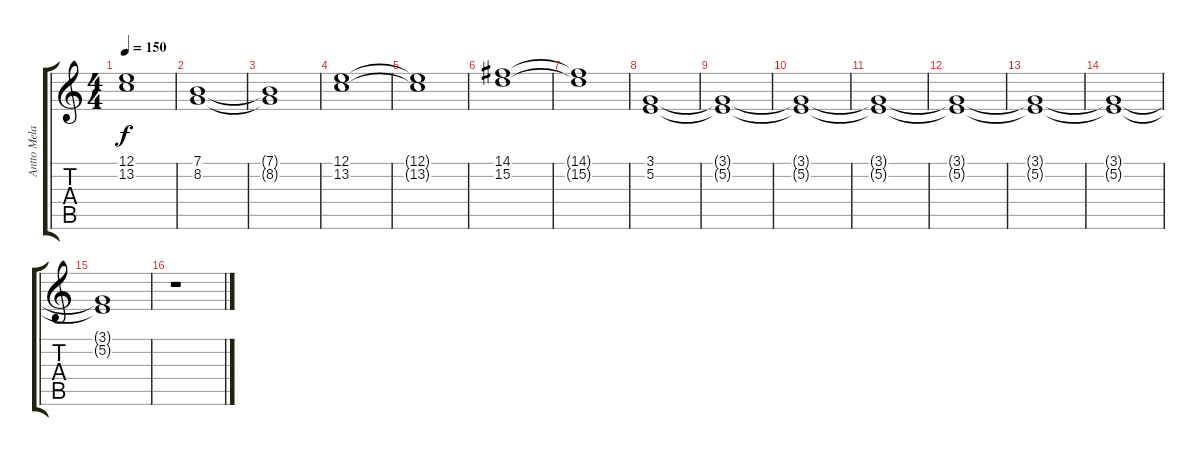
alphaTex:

\track ("Antto Melasniemi (Keyboard)" "Antto Mela") {instrument churchorgan}
\staff {score tabs}
\tuning (E4 B3 G3 D3 A2 E2) {hide}
\ts (4 4)
\tempo 150
\clef g2
\ks c
(12.1{t} 13.2{t}).1{dy f} |
(7.1 8.2).1 |
(7.1{t} 8.2{t}).1 |
(12.1 13.2).1 |
(12.1{t} 13.2{t}).1 |
(14.1 15.2).1 |
(14.1{t} 15.2{t}).1 |
(3.1 5.2).1 |
(3.1{t} 5.2{t}).1 |
(3.1{t} 5.2{t}).1 |
(3.1{t} 5.2{t}).1 |
(3.1{t} 5.2{t}).1 |
(3.1{t} 5.2{t}).1 |
(3.1{t} 5.2{t}).1 |
(3.1{t} 5.2{t}).1 |
r.1
